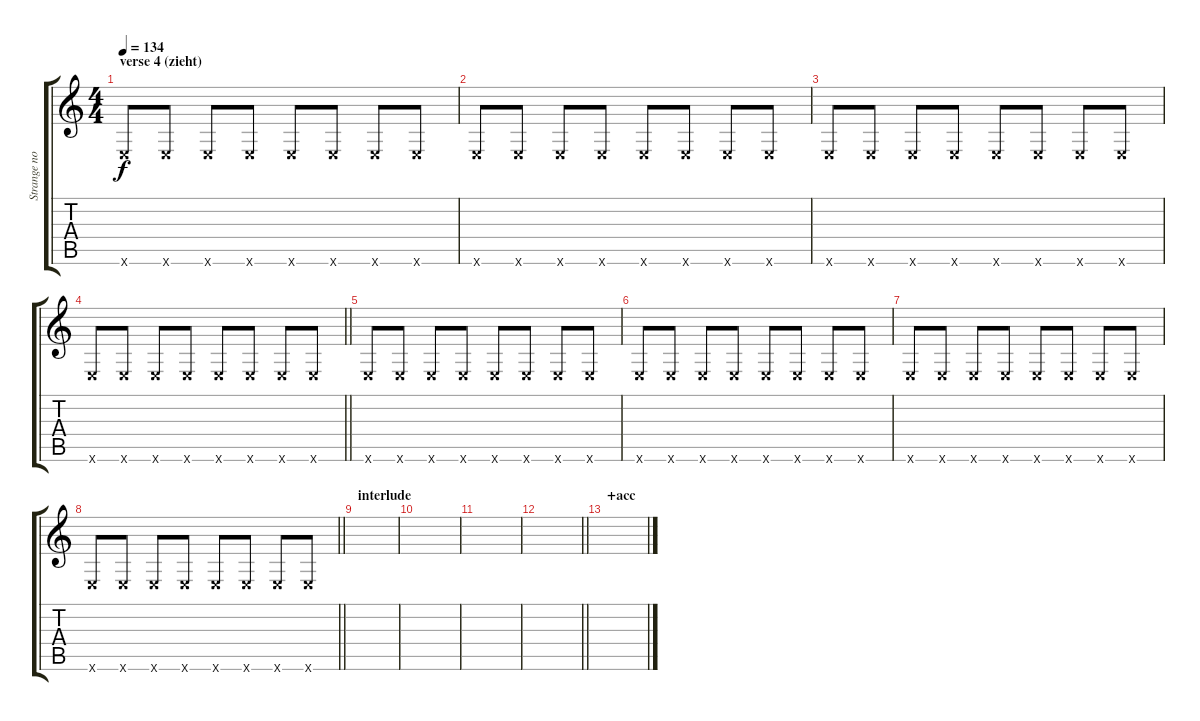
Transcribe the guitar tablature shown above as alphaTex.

\track ("Strange noise" "Strange no") {instrument distortionguitar}
\staff {score tabs}
\tuning (E4 B3 G3 D3 A2 E2) {hide}
\ts (4 4)
\section ("" "verse 4 (zieht)")
\tempo 134
\clef g2
\ks c
0.6{x}.8{dy f} 0.6{x}.8 0.6{x}.8 0.6{x}.8 0.6{x}.8 0.6{x}.8 0.6{x}.8 0.6{x}.8 |
0.6{x}.8 0.6{x}.8 0.6{x}.8 0.6{x}.8 0.6{x}.8 0.6{x}.8 0.6{x}.8 0.6{x}.8 |
0.6{x}.8 0.6{x}.8 0.6{x}.8 0.6{x}.8 0.6{x}.8 0.6{x}.8 0.6{x}.8 0.6{x}.8 |
\barLineRight lightlight
0.6{x}.8 0.6{x}.8 0.6{x}.8 0.6{x}.8 0.6{x}.8 0.6{x}.8 0.6{x}.8 0.6{x}.8 |
0.6{x}.8 0.6{x}.8 0.6{x}.8 0.6{x}.8 0.6{x}.8 0.6{x}.8 0.6{x}.8 0.6{x}.8 |
0.6{x}.8 0.6{x}.8 0.6{x}.8 0.6{x}.8 0.6{x}.8 0.6{x}.8 0.6{x}.8 0.6{x}.8 |
0.6{x}.8 0.6{x}.8 0.6{x}.8 0.6{x}.8 0.6{x}.8 0.6{x}.8 0.6{x}.8 0.6{x}.8 |
\barLineRight lightlight
0.6{x}.8 0.6{x}.8 0.6{x}.8 0.6{x}.8 0.6{x}.8 0.6{x}.8 0.6{x}.8 0.6{x}.8 |
\section ("" "interlude")
|
|
|
\barLineRight lightlight
|
\section ("" "+acc")
